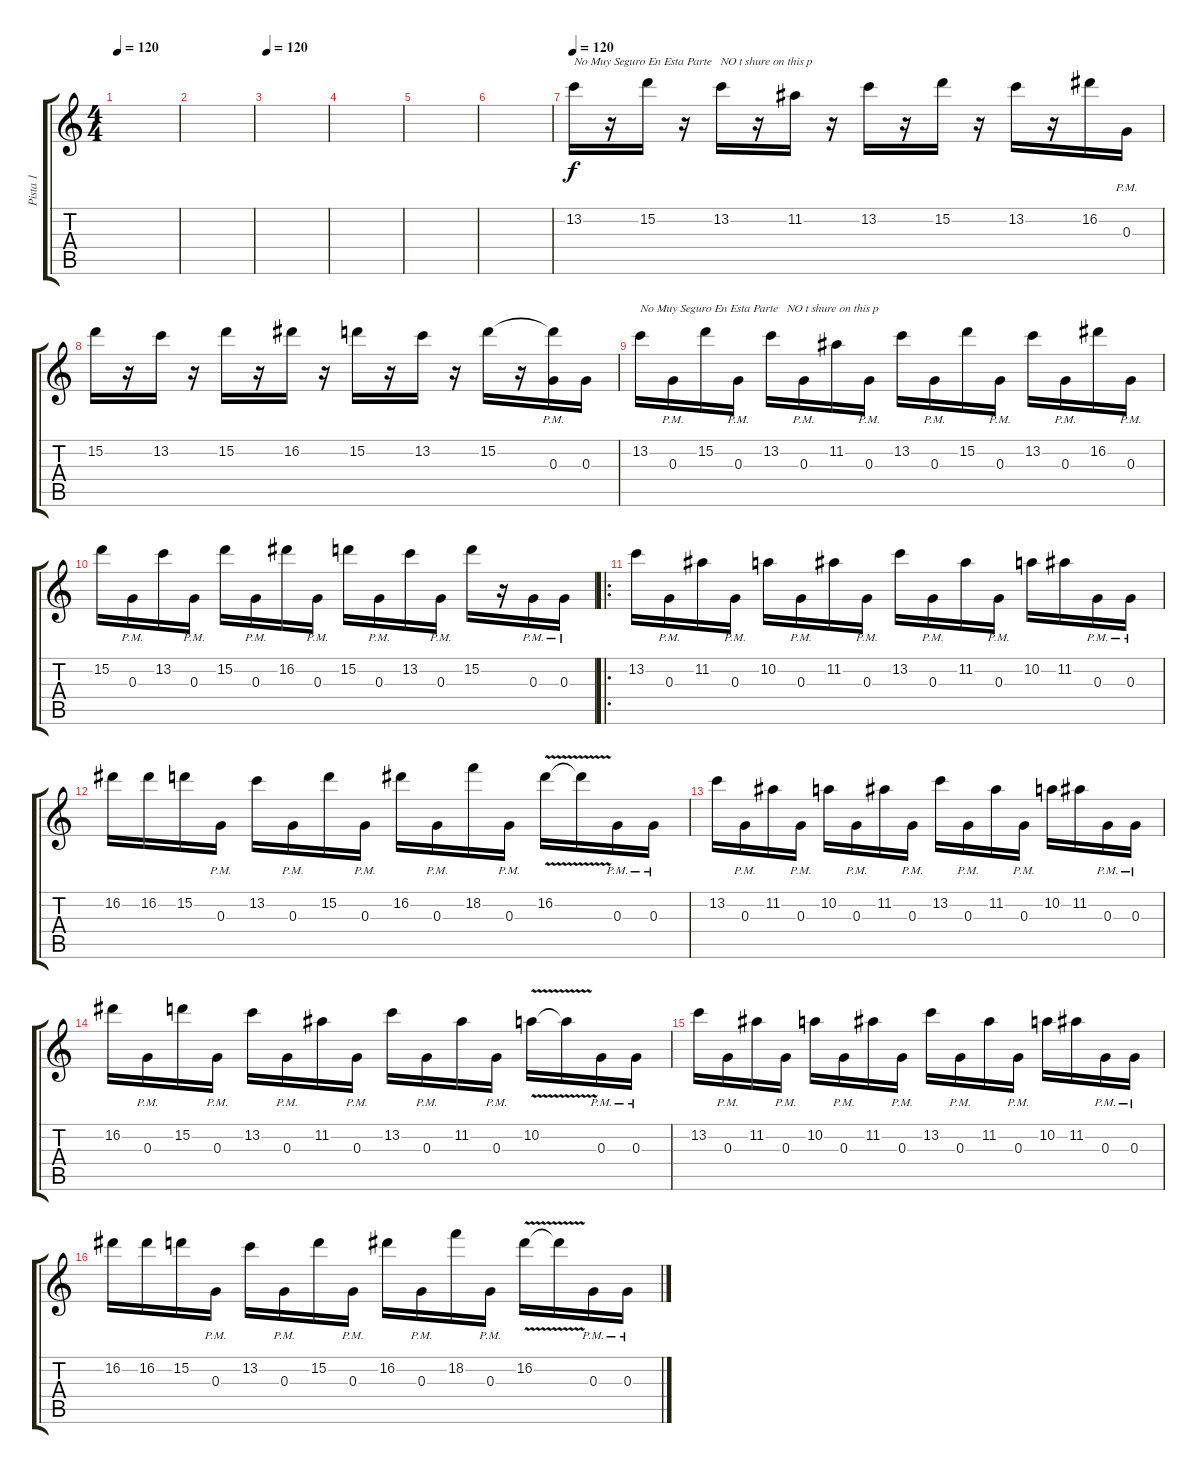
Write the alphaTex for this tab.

\track ("Pista 1" "Pista 1") {instrument distortionguitar}
\staff {score tabs}
\tuning (E4 B3 G3 D3 A2 D2) {hide}
\ts (4 4)
\tempo 120
\clef g2
\ks c
|
|
\tempo 120
|
|
|
|
\tempo 120
13.2.16{txt "No Muy Seguro En Esta Parte   NO t shure on this p"} r.16 15.2.16 r.16 13.2.16 r.16 11.2.16 r.16 13.2.16 r.16 15.2.16 r.16 13.2.16 r.16 16.2.16 0.3{pm}.16 |
15.2.16 r.16 13.2.16 r.16 15.2.16 r.16 16.2.16 r.16 15.2.16 r.16 13.2.16 r.16 15.2.16 r.16 (15.2{t} 0.3{pm}).16 0.3.16 |
13.2.16{txt "No Muy Seguro En Esta Parte   NO t shure on this p"} 0.3{pm}.16 15.2.16 0.3{pm}.16 13.2.16 0.3{pm}.16 11.2.16 0.3{pm}.16 13.2.16 0.3{pm}.16 15.2.16 0.3{pm}.16 13.2.16 0.3{pm}.16 16.2.16 0.3{pm}.16 |
15.2.16 0.3{pm}.16 13.2.16 0.3{pm}.16 15.2.16 0.3{pm}.16 16.2.16 0.3{pm}.16 15.2.16 0.3{pm}.16 13.2.16 0.3{pm}.16 15.2.16 r.16 0.3{pm}.16 0.3{pm}.16 |
\ro
13.2.16 0.3{pm}.16 11.2.16 0.3{pm}.16 10.2.16 0.3{pm}.16 11.2.16 0.3{pm}.16 13.2.16 0.3{pm}.16 11.2.16 0.3{pm}.16 10.2.16 11.2.16 0.3{pm}.16 0.3{pm}.16 |
16.2.16 16.2.16 15.2.16 0.3{pm}.16 13.2.16 0.3{pm}.16 15.2.16 0.3{pm}.16 16.2.16 0.3{pm}.16 18.2.16 0.3{pm}.16 16.2{v}.16 16.2{t}.16 0.3{pm}.16 0.3{pm}.16 |
13.2.16 0.3{pm}.16 11.2.16 0.3{pm}.16 10.2.16 0.3{pm}.16 11.2.16 0.3{pm}.16 13.2.16 0.3{pm}.16 11.2.16 0.3{pm}.16 10.2.16 11.2.16 0.3{pm}.16 0.3{pm}.16 |
16.2.16 0.3{pm}.16 15.2.16 0.3{pm}.16 13.2.16 0.3{pm}.16 11.2.16 0.3{pm}.16 13.2.16 0.3{pm}.16 11.2.16 0.3{pm}.16 10.2{v}.16 10.2{t}.16 0.3{pm}.16 0.3{pm}.16 |
13.2.16 0.3{pm}.16 11.2.16 0.3{pm}.16 10.2.16 0.3{pm}.16 11.2.16 0.3{pm}.16 13.2.16 0.3{pm}.16 11.2.16 0.3{pm}.16 10.2.16 11.2.16 0.3{pm}.16 0.3{pm}.16 |
16.2.16 16.2.16 15.2.16 0.3{pm}.16 13.2.16 0.3{pm}.16 15.2.16 0.3{pm}.16 16.2.16 0.3{pm}.16 18.2.16 0.3{pm}.16 16.2{v}.16 16.2{t}.16 0.3{pm}.16 0.3{pm}.16
